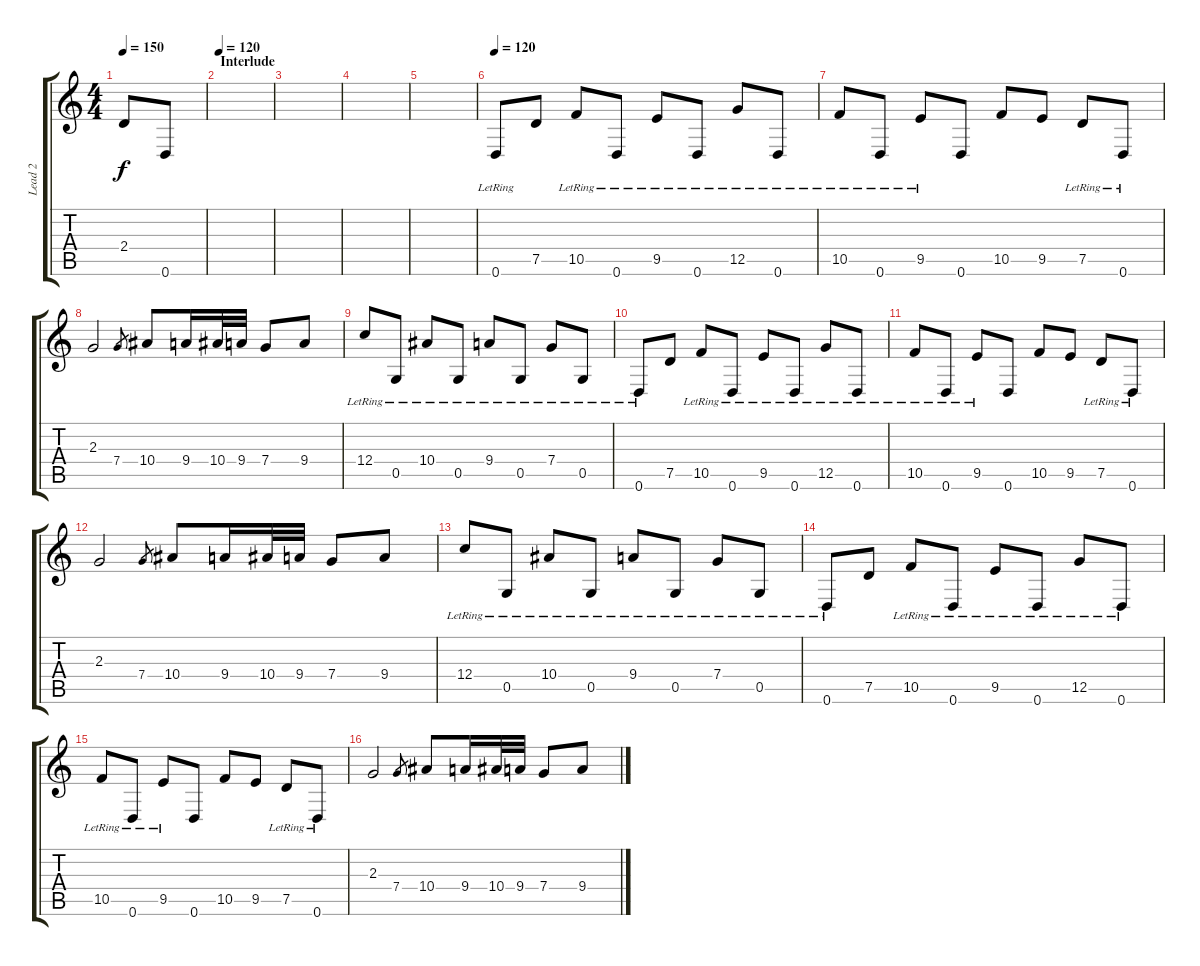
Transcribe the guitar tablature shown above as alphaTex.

\track ("Lead 2" "Lead 2") {instrument overdrivenguitar}
\staff {score tabs}
\tuning (D4 A3 F3 C3 G2 D2) {hide}
\ts (4 4)
\tempo 150
\clef g2
\ks c
2.4.8{dy f} 0.6.8 |
\section ("" "Interlude")
\tempo 120
|
|
|
|
\tempo 120
0.6{lr}.8{instrument acousticguitarsteel} 7.5.8 10.5{lr}.8 0.6{lr}.8 9.5{lr}.8 0.6{lr}.8 12.5{lr}.8 0.6{lr}.8 |
10.5{lr}.8 0.6{lr}.8 9.5{lr}.8 0.6.8 10.5.8 9.5.8 7.5{lr}.8 0.6{lr}.8 |
2.3.2 7.4.8{gr} 10.4.8 9.4.16 10.4.32 9.4.32 7.4.8 9.4.8 |
12.4{lr}.8 0.5{lr}.8 10.4{lr}.8 0.5{lr}.8 9.4{lr}.8 0.5{lr}.8 7.4{lr}.8 0.5{lr}.8 |
0.6{lr}.8 7.5.8 10.5{lr}.8 0.6{lr}.8 9.5{lr}.8 0.6{lr}.8 12.5{lr}.8 0.6{lr}.8 |
10.5{lr}.8 0.6{lr}.8 9.5{lr}.8 0.6.8 10.5.8 9.5.8 7.5{lr}.8 0.6{lr}.8 |
2.3.2 7.4.8{gr} 10.4.8 9.4.16 10.4.32 9.4.32 7.4.8 9.4.8 |
12.4{lr}.8 0.5{lr}.8 10.4{lr}.8 0.5{lr}.8 9.4{lr}.8 0.5{lr}.8 7.4{lr}.8 0.5{lr}.8 |
0.6{lr}.8 7.5.8 10.5{lr}.8 0.6{lr}.8 9.5{lr}.8 0.6{lr}.8 12.5{lr}.8 0.6{lr}.8 |
10.5{lr}.8 0.6{lr}.8 9.5{lr}.8 0.6.8 10.5.8 9.5.8 7.5{lr}.8 0.6{lr}.8 |
2.3.2 7.4.8{gr} 10.4.8 9.4.16 10.4.32 9.4.32 7.4.8 9.4.8
